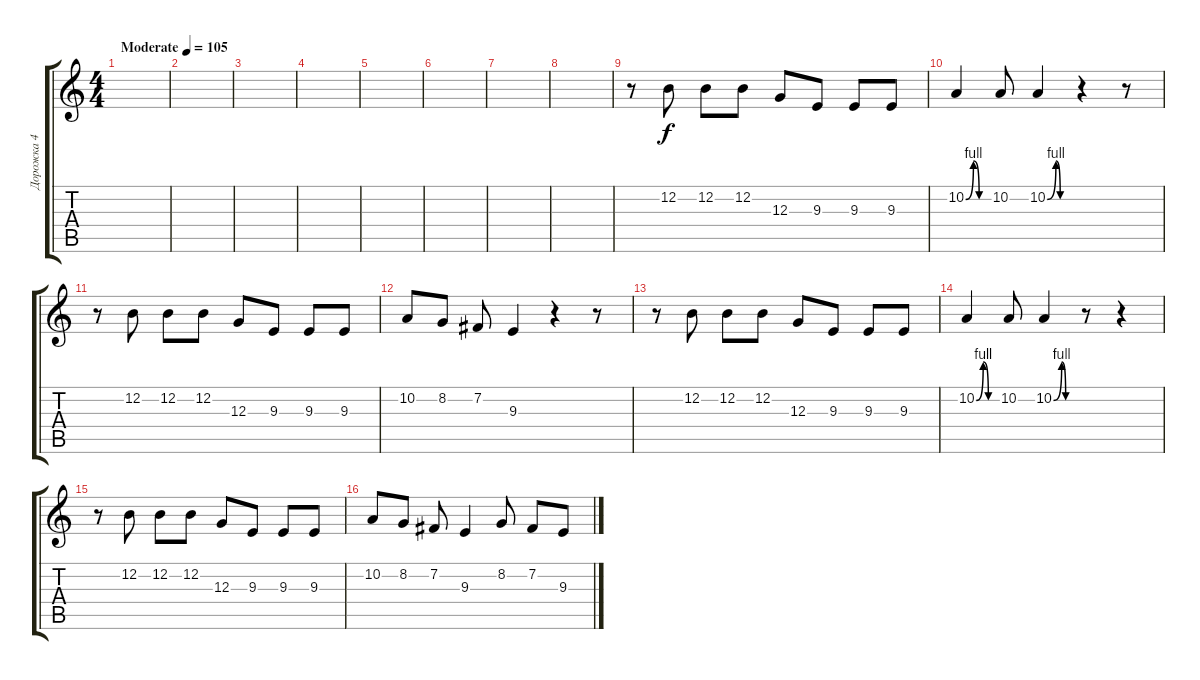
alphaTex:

\track ("Дорожка 4" "Дорожка 4") {instrument fx4atmosphere}
\staff {score tabs}
\tuning (E4 B3 G3 D3 A2 E2) {hide}
\ts (4 4)
\tempo (105 "Moderate")
\clef g2
\ks c
|
|
|
|
|
|
|
|
r.8 12.2.8 12.2.8 12.2.8 12.3.8 9.3.8 9.3.8 9.3.8 |
10.2{be (custom 0 0 20 4 35 0 60 0)}.4 10.2.8 10.2{be (custom 0 0 20 4 30 0 60 0)}.4 r.4 r.8 |
r.8 12.2.8 12.2.8 12.2.8 12.3.8 9.3.8 9.3.8 9.3.8 |
10.2.8 8.2.8 7.2.8 9.3.4 r.4 r.8 |
r.8 12.2.8 12.2.8 12.2.8 12.3.8 9.3.8 9.3.8 9.3.8 |
10.2{be (custom 0 0 20 4 35 0 60 0)}.4 10.2.8 10.2{be (custom 0 0 20 4 30 0 60 0)}.4 r.8 r.4 |
r.8 12.2.8 12.2.8 12.2.8 12.3.8 9.3.8 9.3.8 9.3.8 |
10.2.8 8.2.8 7.2.8 9.3.4 8.2.8 7.2.8 9.3.8
